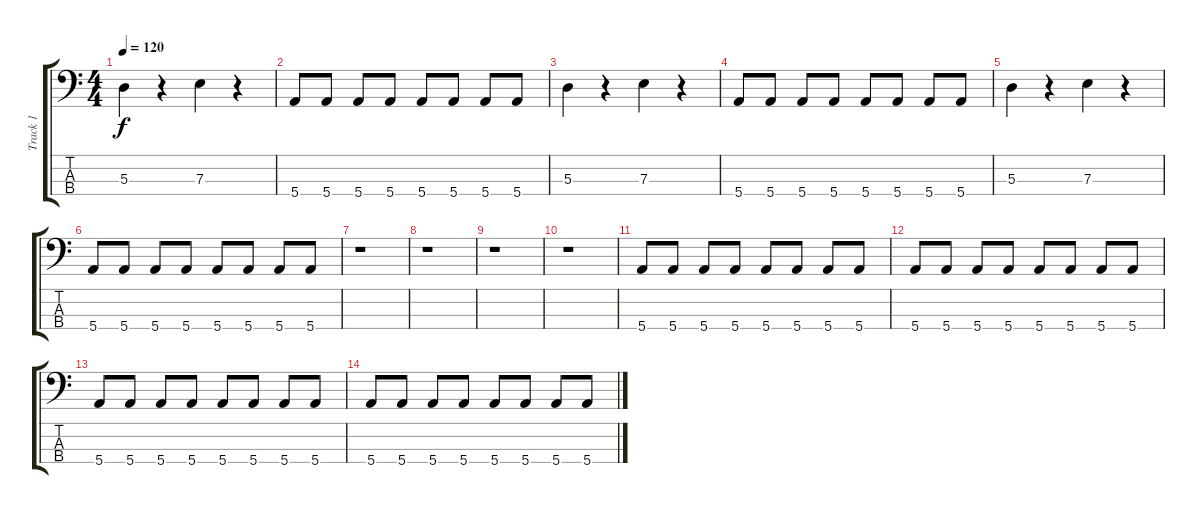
\track ("Track 1" "Track 1") {instrument electricbassfinger}
\staff {score tabs}
\tuning (G2 D2 A1 E1) {hide}
\ts (4 4)
\tempo 120
\clef f4
\ks c
5.3.4{dy f} r.4 7.3.4 r.4 |
5.4.8 5.4.8 5.4.8 5.4.8 5.4.8 5.4.8 5.4.8 5.4.8 |
5.3.4 r.4 7.3.4 r.4 |
5.4.8 5.4.8 5.4.8 5.4.8 5.4.8 5.4.8 5.4.8 5.4.8 |
5.3.4 r.4 7.3.4 r.4 |
5.4.8 5.4.8 5.4.8 5.4.8 5.4.8 5.4.8 5.4.8 5.4.8 |
r.1 |
r.1 |
r.1 |
r.1 |
5.4.8 5.4.8 5.4.8 5.4.8 5.4.8 5.4.8 5.4.8 5.4.8 |
5.4.8 5.4.8 5.4.8 5.4.8 5.4.8 5.4.8 5.4.8 5.4.8 |
5.4.8 5.4.8 5.4.8 5.4.8 5.4.8 5.4.8 5.4.8 5.4.8 |
5.4.8 5.4.8 5.4.8 5.4.8 5.4.8 5.4.8 5.4.8 5.4.8
